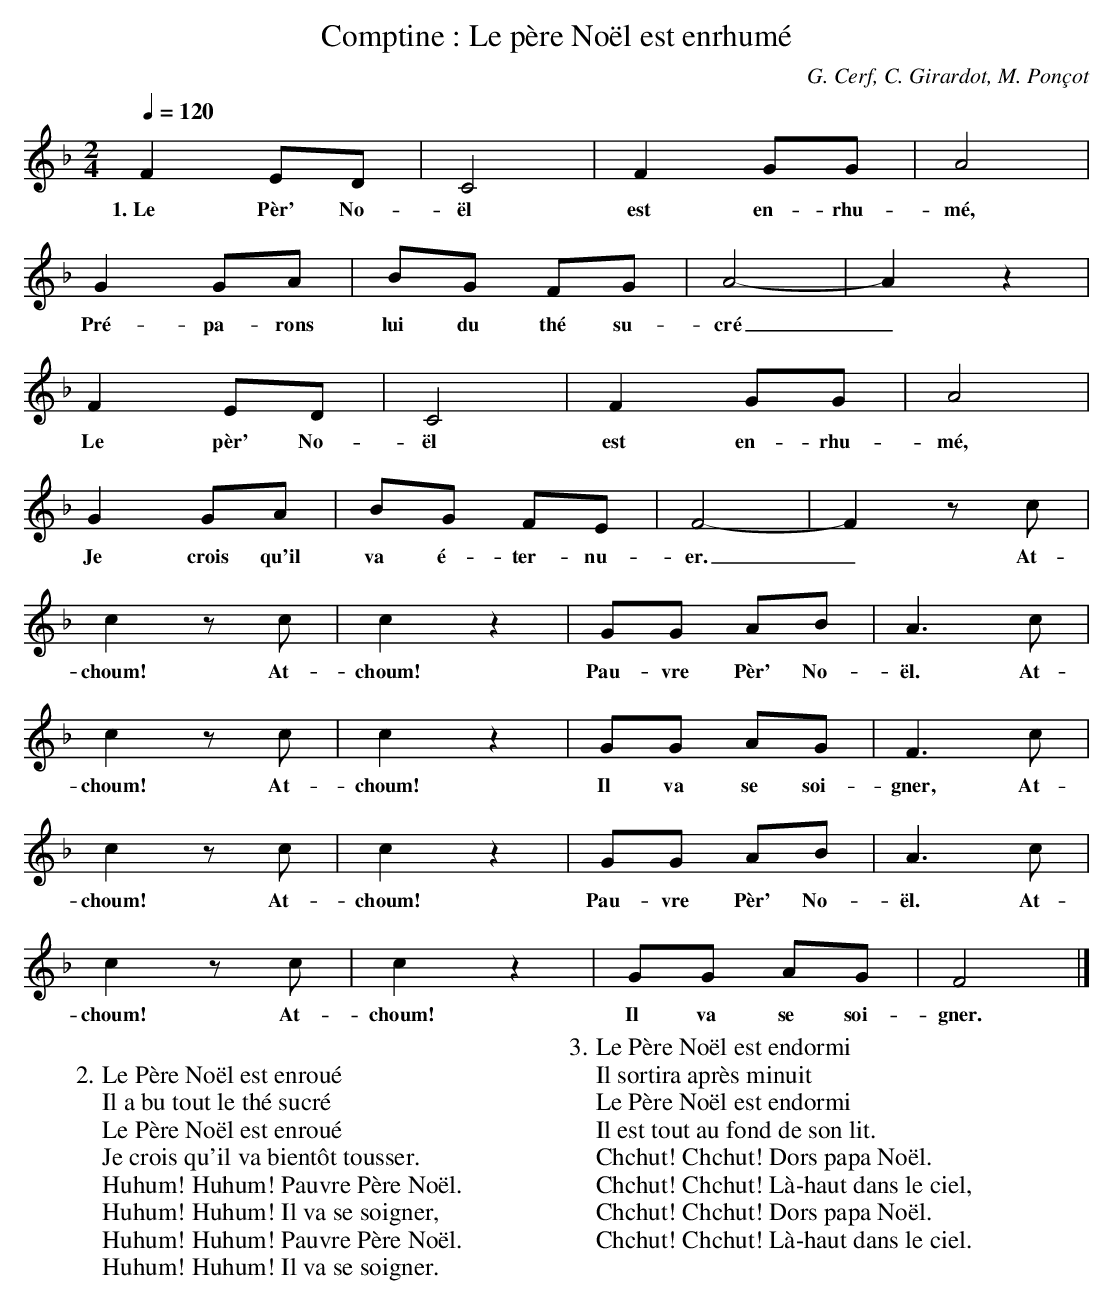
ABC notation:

X:1
T: Comptine : Le père Noël est enrhumé
C:G. Cerf, C. Girardot, M. Ponçot
Q:1/4=120
M:2/4
L:1/8
K:F
F2 ED | C4 | F2 GG | A4 |
w:1.~Le Pèr' No-ël est en-rhu-mé,
G2 GA | BG FG | A4- | A2 z2 |
w:Pré-pa-rons lui du thé su-cré_
F2 ED | C4 | F2 GG | A4 |
w:Le pèr' No-ël est en-rhu-mé,
G2 GA | BG FE | F4- | F2 z c |
w:Je crois qu'il va é-ter-nu-er._ At-
c2 z c | c2 z2 | GG AB | A3 c |
w:choum! At-choum! Pau-vre Pèr' No-ël. At-
c2 z c | c2 z2 | GG AG | F3 c |
w:choum! At- | choum! Il va se soi-gner, At-
c2 z c | c2 z2 | GG AB | A3 c |
w:choum! At-choum! Pau-vre Pèr' No-ël. At-
c2 z c | c2 z2 | GG AG | F4 |]
w:choum! At- | choum! Il va se soi-gner.
W:
W: 2. Le Père Noël est enroué
W:Il a bu tout le thé sucré
W:Le Père Noël est enroué
W:Je crois qu'il va bientôt tousser.
W:Huhum! Huhum! Pauvre Père Noël.
W:Huhum! Huhum! Il va se soigner,
W:Huhum! Huhum! Pauvre Père Noël.
W:Huhum! Huhum! Il va se soigner.
W:
W:3. Le Père Noël est endormi
W:Il sortira après minuit
W:Le Père Noël est endormi
W:Il est tout au fond de son lit.
W:Chchut! Chchut! Dors papa Noël.
W:Chchut! Chchut! Là-haut dans le ciel,
W:Chchut! Chchut! Dors papa Noël.
W:Chchut! Chchut! Là-haut dans le ciel.
